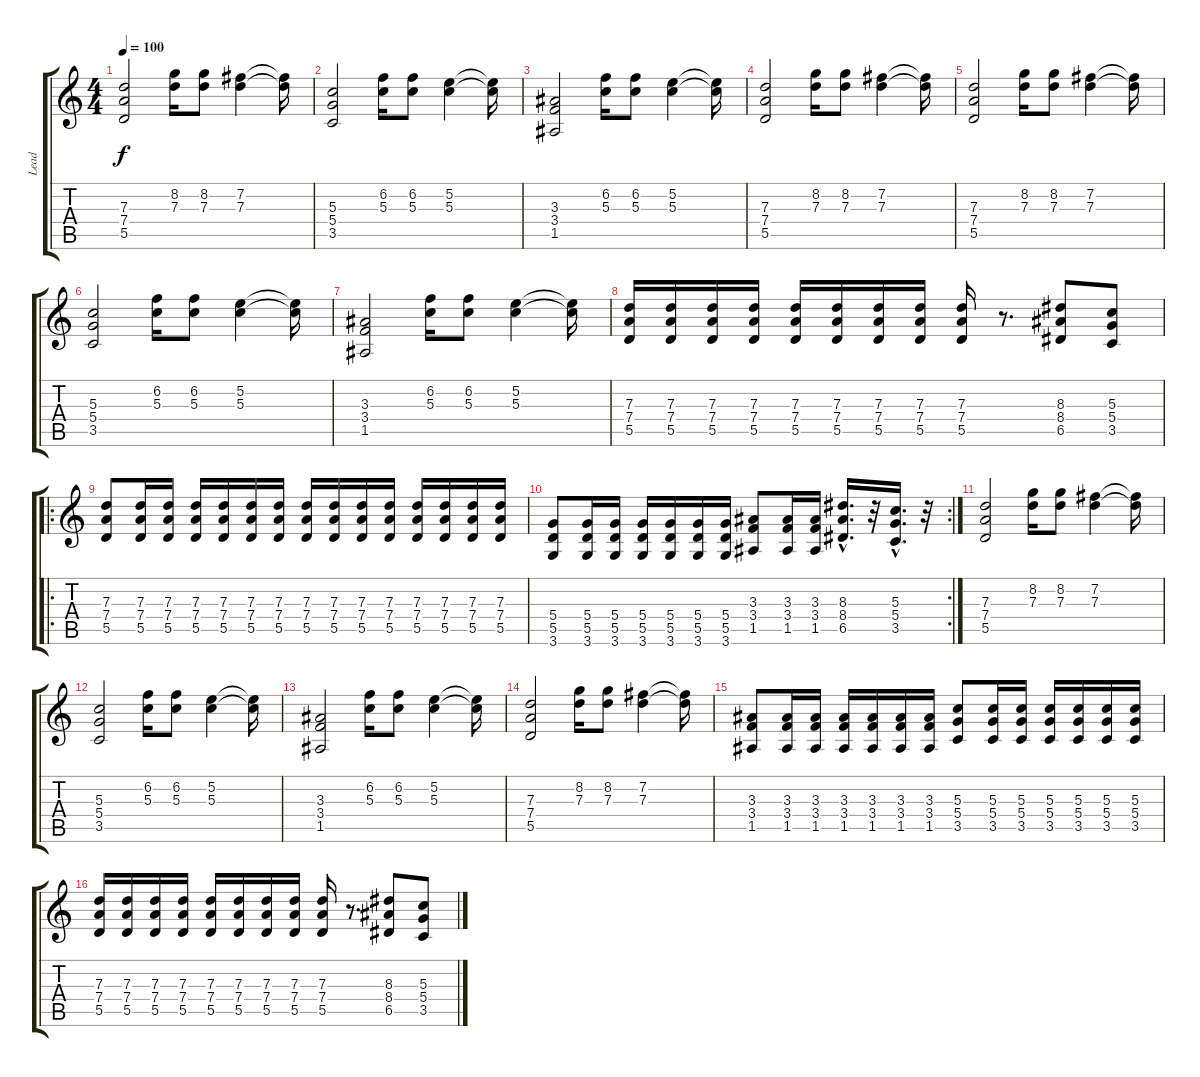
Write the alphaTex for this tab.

\track ("Lead" "Lead") {instrument overdrivenguitar}
\staff {score tabs}
\tuning (E4 B3 G3 D3 A2 E2) {hide}
\ts (4 4)
\tempo 100
\clef g2
\ks c
(7.3 7.4 5.5).2{dy f instrument overdrivenguitar} (8.2 7.3).16 (8.2 7.3).8 (7.2 7.3).4 (7.2{t} 7.3{t}).16 |
(5.3 5.4 3.5).2 (6.2 5.3).16 (6.2 5.3).8 (5.2 5.3).4 (5.2{t} 5.3{t}).16 |
(3.3 3.4 1.5).2 (6.2 5.3).16 (6.2 5.3).8 (5.2 5.3).4 (5.2{t} 5.3{t}).16 |
(7.3 7.4 5.5).2 (8.2 7.3).16 (8.2 7.3).8 (7.2 7.3).4 (7.2{t} 7.3{t}).16 |
(7.3 7.4 5.5).2 (8.2 7.3).16 (8.2 7.3).8 (7.2 7.3).4 (7.2{t} 7.3{t}).16 |
(5.3 5.4 3.5).2 (6.2 5.3).16 (6.2 5.3).8 (5.2 5.3).4 (5.2{t} 5.3{t}).16 |
(3.3 3.4 1.5).2 (6.2 5.3).16 (6.2 5.3).8 (5.2 5.3).4 (5.2{t} 5.3{t}).16 |
(7.3 7.4 5.5).16 (7.3 7.4 5.5).16 (7.3 7.4 5.5).16 (7.3 7.4 5.5).16 (7.3 7.4 5.5).16 (7.3 7.4 5.5).16 (7.3 7.4 5.5).16 (7.3 7.4 5.5).16 (7.3 7.4 5.5).16 r.8{d} (8.3 8.4 6.5).8 (5.3 5.4 3.5).8 |
\ro
(7.3 7.4 5.5).8 (7.3 7.4 5.5).16 (7.3 7.4 5.5).16 (7.3 7.4 5.5).16 (7.3 7.4 5.5).16 (7.3 7.4 5.5).16 (7.3 7.4 5.5).16 (7.3 7.4 5.5).16 (7.3 7.4 5.5).16 (7.3 7.4 5.5).16 (7.3 7.4 5.5).16 (7.3 7.4 5.5).16 (7.3 7.4 5.5).16 (7.3 7.4 5.5).16 (7.3 7.4 5.5).16 |
\rc 2
(5.4 5.5 3.6).8 (5.4 5.5 3.6).16 (5.4 5.5 3.6).16 (5.4 5.5 3.6).16 (5.4 5.5 3.6).16 (5.4 5.5 3.6).16 (5.4 5.5 3.6).16 (3.3 3.4 1.5).8 (3.3 3.4 1.5).16 (3.3 3.4 1.5).16 (8.3{hac} 8.4{hac} 6.5{hac}).16{d} r.32 (5.3{hac} 5.4{hac} 3.5{hac}).16{d} r.32 |
(7.3 7.4 5.5).2 (8.2 7.3).16 (8.2 7.3).8 (7.2 7.3).4 (7.2{t} 7.3{t}).16 |
(5.3 5.4 3.5).2 (6.2 5.3).16 (6.2 5.3).8 (5.2 5.3).4 (5.2{t} 5.3{t}).16 |
(3.3 3.4 1.5).2 (6.2 5.3).16 (6.2 5.3).8 (5.2 5.3).4 (5.2{t} 5.3{t}).16 |
(7.3 7.4 5.5).2 (8.2 7.3).16 (8.2 7.3).8 (7.2 7.3).4 (7.2{t} 7.3{t}).16 |
(3.3 3.4 1.5).8 (3.3 3.4 1.5).16 (3.3 3.4 1.5).16 (3.3 3.4 1.5).16 (3.3 3.4 1.5).16 (3.3 3.4 1.5).16 (3.3 3.4 1.5).16 (5.3 5.4 3.5).8 (5.3 5.4 3.5).16 (5.3 5.4 3.5).16 (5.3 5.4 3.5).16 (5.3 5.4 3.5).16 (5.3 5.4 3.5).16 (5.3 5.4 3.5).16 |
(7.3 7.4 5.5).16 (7.3 7.4 5.5).16 (7.3 7.4 5.5).16 (7.3 7.4 5.5).16 (7.3 7.4 5.5).16 (7.3 7.4 5.5).16 (7.3 7.4 5.5).16 (7.3 7.4 5.5).16 (7.3 7.4 5.5).16 r.8{d} (8.3 8.4 6.5).8 (5.3 5.4 3.5).8
